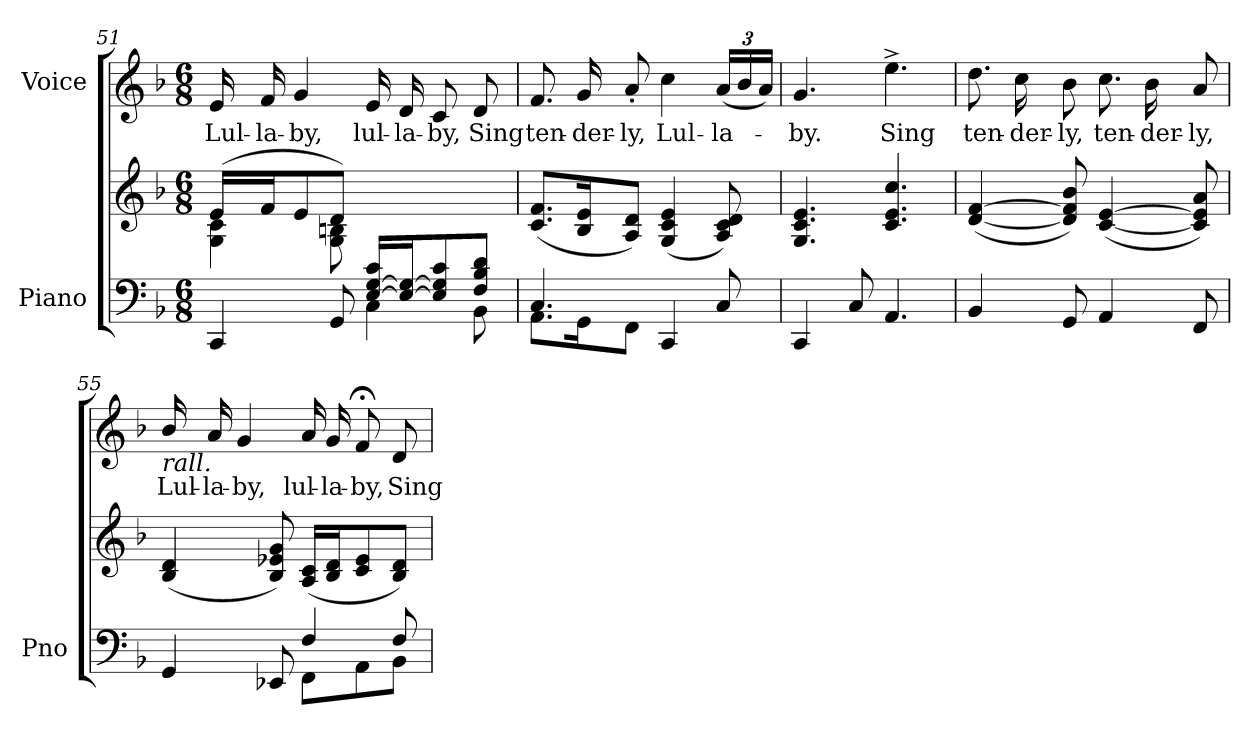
**kern	**kern	**kern	**text
*part2	*part2	*part1	*part1
*staff3	*staff2	*staff1	*staff1
*I"Piano	*	*I"Voice	*
*I'Pno	*	*	*
*clefF4	*clefG2	*clefG2	*
*k[b-]	*k[b-]	*k[b-]	*
*M6/8	*M6/8	*M6/8	*
=51	=51	=51	=51
*^	*^	*	*
!	!	!	!	!	!LO:LY:b
4.ryy	4CC/	(16e/LL	4G\ 4c\	16e/	Lul-
!	!	!	!	!	!LO:LY:b
.	.	16f/J	.	16f/	-la-
!	!	!	!	!	!LO:LY:b
.	.	8e/	.	4g/	-by,
.	8GG/	8d/J)	8G\ 8Bn\	.	.
!	!	!	!	!	!LO:LY:b
[>16E/ [16G/ 16c/LL	4C\	4.ryy	4.ryy	16e/	lul-
!	!	!	!	!	!LO:LY:b
16E/_ 16G/_J	.	.	.	16d/	-la-
!	!	!	!	!	!LO:LY:b
8E/] 8G/] 8c/	.	.	.	8c/	-by,
!	!	!	!	!	!LO:LY:b
8F/ 8B-/ 8d/J	8BB-\	.	.	8d/	Sing
*	*	*v	*v	*	*
!!LO:LB:g=z
=52	=52	=52	=52	=52
!	!	!	!	!LO:LY:b
4.C/	8.AA\L	(>8.c/ 8.f/L	8.f/	ten-
!	!	!	!	!LO:LY:b
.	16GG\K	16B-/ 16e/K	16g/	-der-
!	!	!	!	!LO:LY:b
.	8FF\J	8A/ 8d/J)	8a'>/	-ly,
!	!	!	!	!LO:LY:b
4CC/	4.ryy	(>4G/ 4c/ 4e/	4cc\	Lul-
*	*	*	*Xbrackettup	*
!	!	!	!	!LO:LY:b
8C/	.	8A/ 8c/ 8d/)	(>24a/LL	-la-
.	.	.	24b-/	.
.	.	.	24a/JJ)	.
*v	*v	*	*	*
=53	=53	=53	=53
!	!	!	!LO:LY:b
4CC/	4.G/ 4.c/ 4.e/	4.g/	-by.
8C/	.	.	.
!	!	!	!LO:LY:b
4.AA/	4.c/ 4.e/ 4.cc/	4.ee^\	Sing
=54	=54	=54	=54
!	!	!	!LO:LY:b
4BB-/	([4d/ [4f/	8.dd\	ten-
!	!	!	!LO:LY:b
.	.	16cc\	-der-
!	!	!	!LO:LY:b
8GG/	8d/] 8f/] 8b-/)	8b-\	-ly,
!	!	!	!LO:LY:b
4AA/	([4c/ [4e/	8.cc\	ten-
!	!	!	!LO:LY:b
.	.	16b-\	-der-
!	!	!	!LO:LY:b
8FF/	8c/] 8e/] 8a/)	8a/	-ly,
!!LO:LB:g=z
=55	=55	=55	=55
*^	*	*	*
!	!	!	!LO:TX:b:i:t=rall.	!
!	!	!	!	!LO:LY:b
4GG/	4.ryy	(>4B-/ 4d/	16b-/	Lul-
!	!	!	!	!LO:LY:b
.	.	.	16a/	-la-
!	!	!	!	!LO:LY:b
.	.	.	4g/	-by,
8EE-X/	.	8B-/ 8e-X/ 8g/)	.	.
!	!	!	!	!LO:LY:b
4F/	8FF\L	(>16A/ 16c/LL	16a/	lul-
!	!	!	!	!LO:LY:b
.	.	16B-/ 16d/J	16g/	-la-
!	!	!	!	!LO:LY:b
.	8AA\	8c/ 8e-/	8f;</	-by,
!	!	!	!	!LO:LY:b
8F/	8BB-\J	8B-/ 8d/J)	8d/	Sing
*v	*v	*	*	*
=	=	=	=
*-	*-	*-	*-
